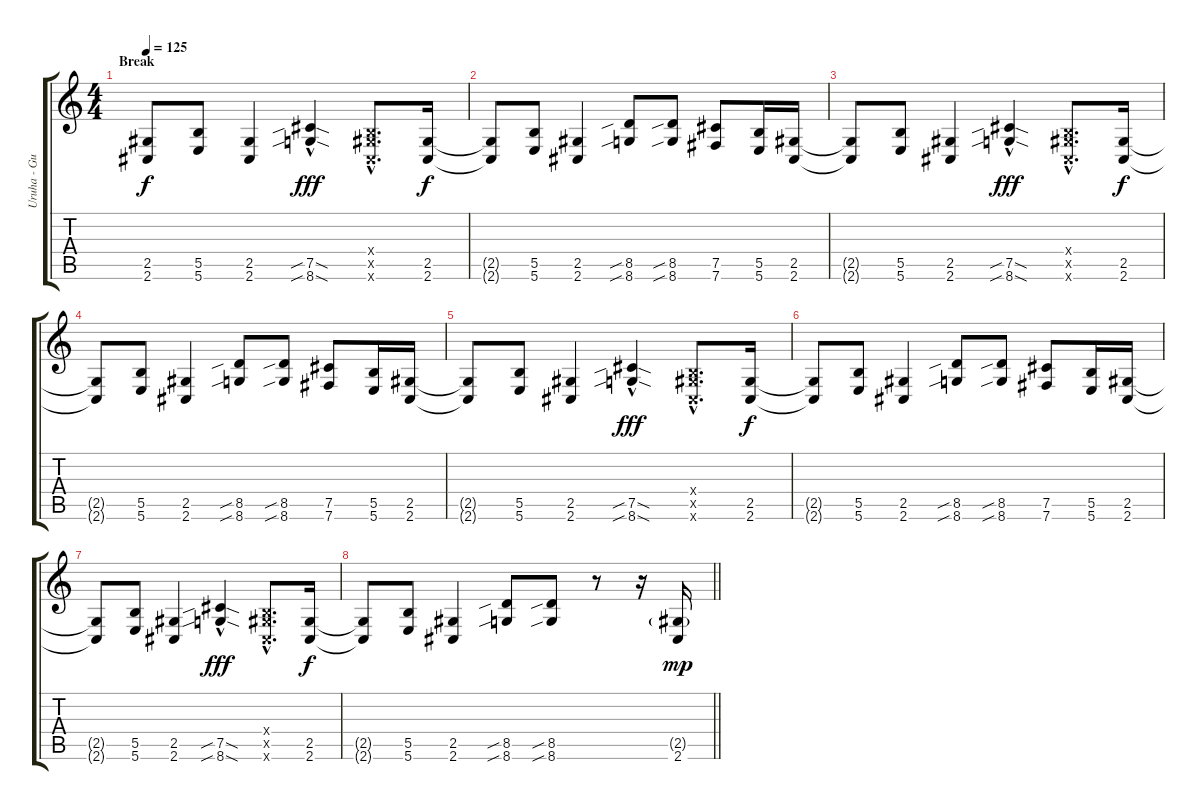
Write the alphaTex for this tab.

\track ("Uruha - Guitar 1" "Uruha - Gu") {instrument overdrivenguitar}
\staff {score tabs}
\tuning (Db4 Ab3 E3 B2 Gb2 B1) {hide}
\ts (4 4)
\section ("" "Break")
\tempo 125
\clef g2
\ks c
(2.5{t} 2.6{t}).8{dy f} (5.5 5.6).8 (2.5 2.6).4 (7.5{sib sod hac} 8.6{sib sod hac}).4{dy fff} (0.4{hac x} 2.5{hac x} 2.6{hac x}).8{d} (2.5 2.6).16{dy f} |
(2.5{t} 2.6{t}).8 (5.5 5.6).8 (2.5 2.6).4 (8.5{sib} 8.6{sib}).8 (8.5{sib} 8.6{sib}).8 (7.5 7.6).8 (5.5 5.6).16 (2.5 2.6).16 |
(2.5{t} 2.6{t}).8 (5.5 5.6).8 (2.5 2.6).4 (7.5{sib sod hac} 8.6{sib sod hac}).4{dy fff} (0.4{hac x} 2.5{hac x} 2.6{hac x}).8{d} (2.5 2.6).16{dy f} |
(2.5{t} 2.6{t}).8 (5.5 5.6).8 (2.5 2.6).4 (8.5{sib} 8.6{sib}).8 (8.5{sib} 8.6{sib}).8 (7.5 7.6).8 (5.5 5.6).16 (2.5 2.6).16 |
(2.5{t} 2.6{t}).8 (5.5 5.6).8 (2.5 2.6).4 (7.5{sib sod hac} 8.6{sib sod hac}).4{dy fff} (0.4{hac x} 2.5{hac x} 2.6{hac x}).8{d} (2.5 2.6).16{dy f} |
(2.5{t} 2.6{t}).8 (5.5 5.6).8 (2.5 2.6).4 (8.5{sib} 8.6{sib}).8 (8.5{sib} 8.6{sib}).8 (7.5 7.6).8 (5.5 5.6).16 (2.5 2.6).16 |
(2.5{t} 2.6{t}).8 (5.5 5.6).8 (2.5 2.6).4 (7.5{sib sod hac} 8.6{sib sod hac}).4{dy fff} (0.4{hac x} 2.5{hac x} 2.6{hac x}).8{d} (2.5 2.6).16{dy f} |
\barLineRight lightlight
(2.5{t} 2.6{t}).8 (5.5 5.6).8 (2.5 2.6).4 (8.5{sib} 8.6{sib}).8 (8.5{sib} 8.6{sib}).8 r.8{instrument overdrivenguitar} r.16 (2.5{g} 2.6).16{dy mp}
